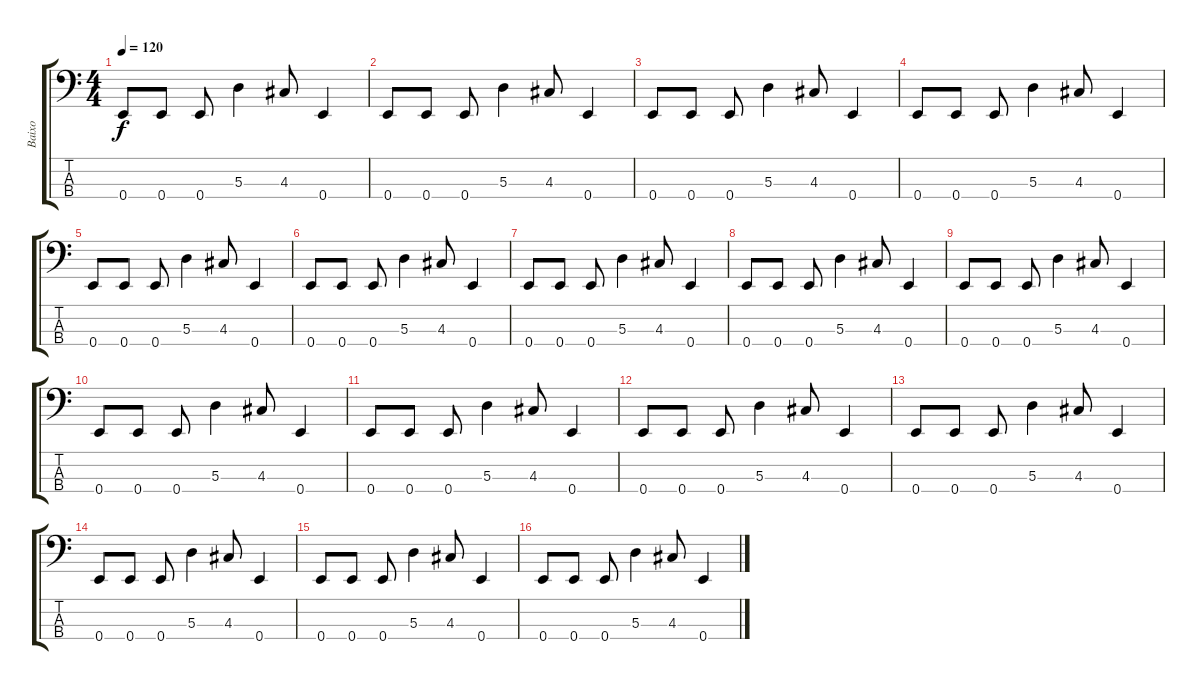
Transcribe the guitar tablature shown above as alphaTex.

\track ("Baixo" "Baixo") {instrument electricbassfinger}
\staff {score tabs}
\tuning (G2 D2 A1 E1) {hide}
\ts (4 4)
\tempo 120
\clef f4
\ks c
0.4.8{dy f} 0.4.8 0.4.8 5.3.4 4.3.8 0.4.4 |
0.4.8 0.4.8 0.4.8 5.3.4 4.3.8 0.4.4 |
0.4.8 0.4.8 0.4.8 5.3.4 4.3.8 0.4.4 |
0.4.8 0.4.8 0.4.8 5.3.4 4.3.8 0.4.4 |
0.4.8 0.4.8 0.4.8 5.3.4 4.3.8 0.4.4 |
0.4.8 0.4.8 0.4.8 5.3.4 4.3.8 0.4.4 |
0.4.8 0.4.8 0.4.8 5.3.4 4.3.8 0.4.4 |
0.4.8 0.4.8 0.4.8 5.3.4 4.3.8 0.4.4 |
0.4.8 0.4.8 0.4.8 5.3.4 4.3.8 0.4.4 |
0.4.8 0.4.8 0.4.8 5.3.4 4.3.8 0.4.4 |
0.4.8 0.4.8 0.4.8 5.3.4 4.3.8 0.4.4 |
0.4.8 0.4.8 0.4.8 5.3.4 4.3.8 0.4.4 |
0.4.8 0.4.8 0.4.8 5.3.4 4.3.8 0.4.4 |
0.4.8 0.4.8 0.4.8 5.3.4 4.3.8 0.4.4 |
0.4.8 0.4.8 0.4.8 5.3.4 4.3.8 0.4.4 |
0.4.8 0.4.8 0.4.8 5.3.4 4.3.8 0.4.4
